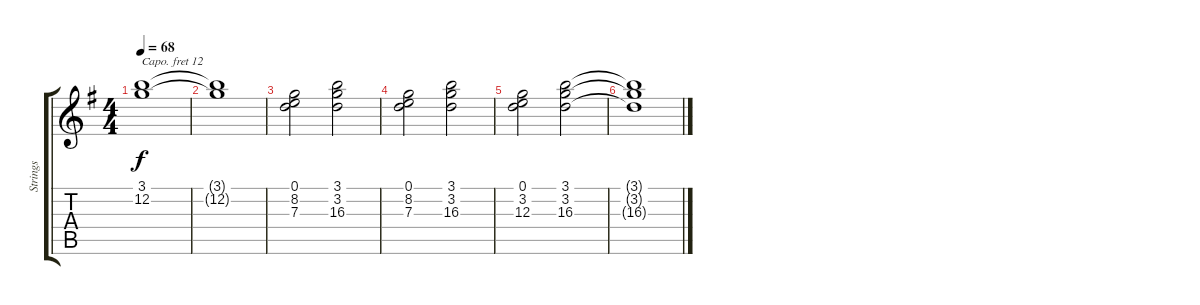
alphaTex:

\track ("Strings" "Strings") {instrument stringensemble1}
\staff {score tabs}
\capo 12
\tuning (E4 B3 G3 D3 A2 E2) {hide}
\ts (4 4)
\tempo 68
\clef g2
\ks g
(3.1 12.2).1{dy f} |
(3.1{t} 12.2{t}).1 |
(0.1 8.2 7.3).2 (3.1 3.2 16.3).2 |
(0.1 8.2 7.3).2 (3.1 3.2 16.3).2 |
(0.1 3.2 12.3).2 (3.1 3.2 16.3).2 |
(3.1{t} 3.2{t} 16.3{t}).1
